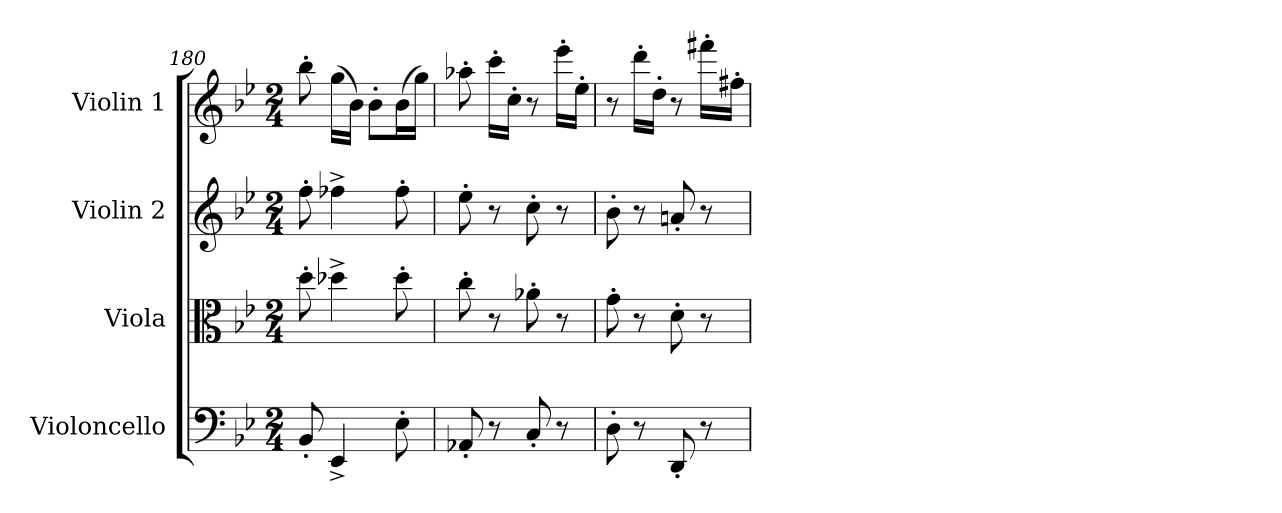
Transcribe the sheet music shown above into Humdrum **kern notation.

**kern	**kern	**kern	**kern
*part4	*part3	*part2	*part1
*staff4	*staff3	*staff2	*staff1
*I"Violoncello	*I"Viola	*I"Violin 2	*I"Violin 1
*I'Vc	*I'Vla	*I'Vln	*I'Vln
*clefF4	*clefC3	*clefG2	*clefG2
*k[b-e-]	*k[b-e-]	*k[b-e-]	*k[b-e-]
*M2/4	*M2/4	*M2/4	*M2/4
=180	=180	=180	=180
8BB-'/	8dd'\	8ff'\	8bb-'\
4EE-^/	4dd-X^\	4ff-X^\	(16gg\LL
.	.	.	16b-\JJ)
.	.	.	8b-'\L
8E-'\	8dd-'\	8ff-'\	(16b-\L
.	.	.	16gg\JJ)
!!LO:LB:g=z
=181	=181	=181	=181
8AA-X'/	8cc'\	8ee-'\	8aa-X'\
8r	8r	8r	16ccc'\LL
.	.	.	16cc'\JJ
8C'/	8a-X'\	8cc'\	8r
8r	8r	8r	16eee-'\LL
.	.	.	16ee-'\JJ
=182	=182	=182	=182
8D'\	8g'\	8b-'\	8r
8r	8r	8r	16ddd'\LL
.	.	.	16dd'\JJ
8DD'/	8d'\	8an'/	8r
8r	8r	8r	16fff#X'\LL
.	.	.	16ff#X'\JJ
=	=	=	=
*-	*-	*-	*-
